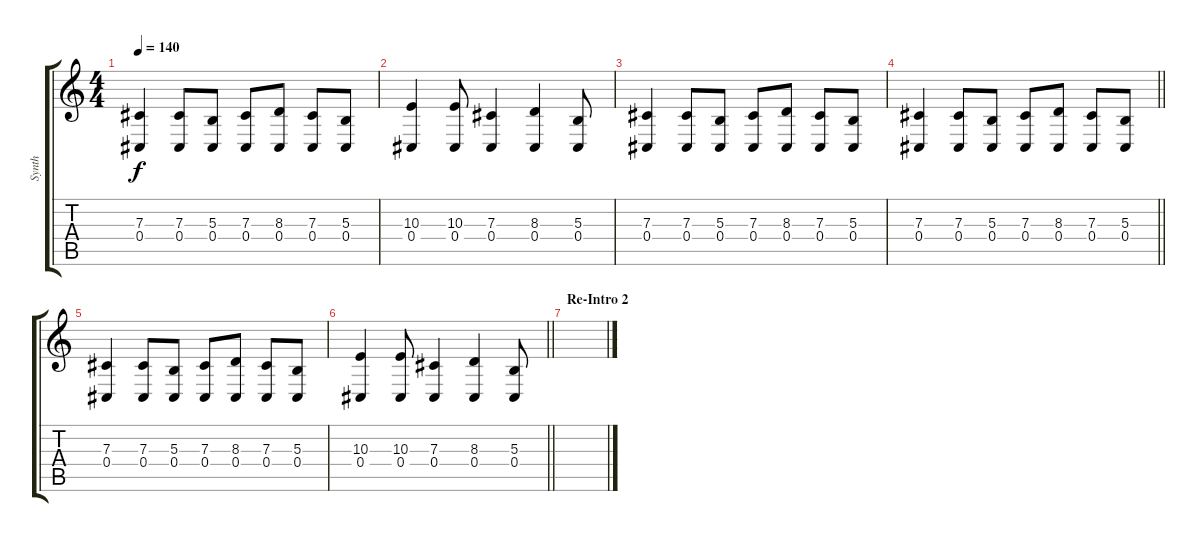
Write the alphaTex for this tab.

\track ("Synth" "Synth") {instrument choiraahs}
\staff {score tabs}
\tuning (Eb4 Bb3 Gb3 Db3 Ab2 Eb2) {hide}
\ts (4 4)
\tempo 140
\clef g2
\ks c
(7.3 0.4).4{dy f} (7.3 0.4).8 (5.3 0.4).8 (7.3 0.4).8 (8.3 0.4).8 (7.3 0.4).8 (5.3 0.4).8 |
(10.3 0.4).4 (10.3 0.4).8 (7.3 0.4).4 (8.3 0.4).4 (5.3 0.4).8 |
(7.3 0.4).4 (7.3 0.4).8 (5.3 0.4).8 (7.3 0.4).8 (8.3 0.4).8 (7.3 0.4).8 (5.3 0.4).8 |
\barLineRight lightlight
(7.3 0.4).4 (7.3 0.4).8 (5.3 0.4).8 (7.3 0.4).8 (8.3 0.4).8 (7.3 0.4).8 (5.3 0.4).8 |
(7.3 0.4).4 (7.3 0.4).8 (5.3 0.4).8 (7.3 0.4).8 (8.3 0.4).8 (7.3 0.4).8 (5.3 0.4).8 |
\barLineRight lightlight
(10.3 0.4).4 (10.3 0.4).8 (7.3 0.4).4 (8.3 0.4).4 (5.3 0.4).8 |
\section ("" "Re-Intro 2")
